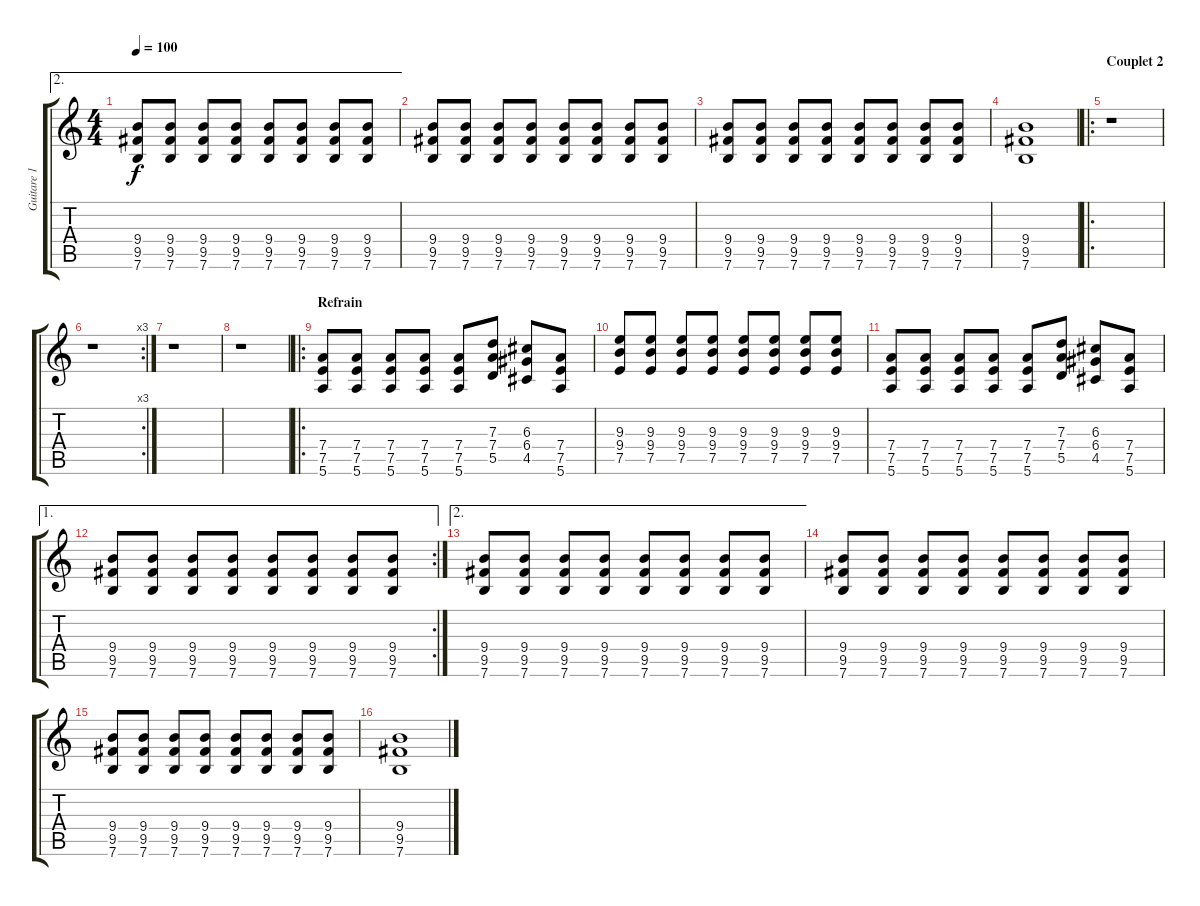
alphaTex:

\track ("Guitare 1" "Guitare 1") {instrument distortionguitar}
\staff {score tabs}
\tuning (E4 B3 G3 D3 A2 E2) {hide}
\ae 2
\ts (4 4)
\tempo 100
\clef g2
\ks c
(9.4 9.5 7.6).8{dy f} (9.4 9.5 7.6).8 (9.4 9.5 7.6).8 (9.4 9.5 7.6).8 (9.4 9.5 7.6).8 (9.4 9.5 7.6).8 (9.4 9.5 7.6).8 (9.4 9.5 7.6).8 |
(9.4 9.5 7.6).8 (9.4 9.5 7.6).8 (9.4 9.5 7.6).8 (9.4 9.5 7.6).8 (9.4 9.5 7.6).8 (9.4 9.5 7.6).8 (9.4 9.5 7.6).8 (9.4 9.5 7.6).8 |
(9.4 9.5 7.6).8 (9.4 9.5 7.6).8 (9.4 9.5 7.6).8 (9.4 9.5 7.6).8 (9.4 9.5 7.6).8 (9.4 9.5 7.6).8 (9.4 9.5 7.6).8 (9.4 9.5 7.6).8 |
(9.4 9.5 7.6).1 |
\ro
\section ("" "Couplet 2 ")
r.1 |
\rc 3
r.1 |
r.1 |
r.1 |
\ro
\section ("" "Refrain")
(7.4 7.5 5.6).8 (7.4 7.5 5.6).8 (7.4 7.5 5.6).8 (7.4 7.5 5.6).8 (7.4 7.5 5.6).8 (7.3 7.4 5.5).8 (6.3 6.4 4.5).8 (7.4 7.5 5.6).8 |
(9.3 9.4 7.5).8 (9.3 9.4 7.5).8 (9.3 9.4 7.5).8 (9.3 9.4 7.5).8 (9.3 9.4 7.5).8 (9.3 9.4 7.5).8 (9.3 9.4 7.5).8 (9.3 9.4 7.5).8 |
(7.4 7.5 5.6).8 (7.4 7.5 5.6).8 (7.4 7.5 5.6).8 (7.4 7.5 5.6).8 (7.4 7.5 5.6).8 (7.3 7.4 5.5).8 (6.3 6.4 4.5).8 (7.4 7.5 5.6).8 |
\ae 1
\rc 2
(9.4 9.5 7.6).8 (9.4 9.5 7.6).8 (9.4 9.5 7.6).8 (9.4 9.5 7.6).8 (9.4 9.5 7.6).8 (9.4 9.5 7.6).8 (9.4 9.5 7.6).8 (9.4 9.5 7.6).8 |
\ae 2
(9.4 9.5 7.6).8 (9.4 9.5 7.6).8 (9.4 9.5 7.6).8 (9.4 9.5 7.6).8 (9.4 9.5 7.6).8 (9.4 9.5 7.6).8 (9.4 9.5 7.6).8 (9.4 9.5 7.6).8 |
(9.4 9.5 7.6).8 (9.4 9.5 7.6).8 (9.4 9.5 7.6).8 (9.4 9.5 7.6).8 (9.4 9.5 7.6).8 (9.4 9.5 7.6).8 (9.4 9.5 7.6).8 (9.4 9.5 7.6).8 |
(9.4 9.5 7.6).8 (9.4 9.5 7.6).8 (9.4 9.5 7.6).8 (9.4 9.5 7.6).8 (9.4 9.5 7.6).8 (9.4 9.5 7.6).8 (9.4 9.5 7.6).8 (9.4 9.5 7.6).8 |
(9.4 9.5 7.6).1
